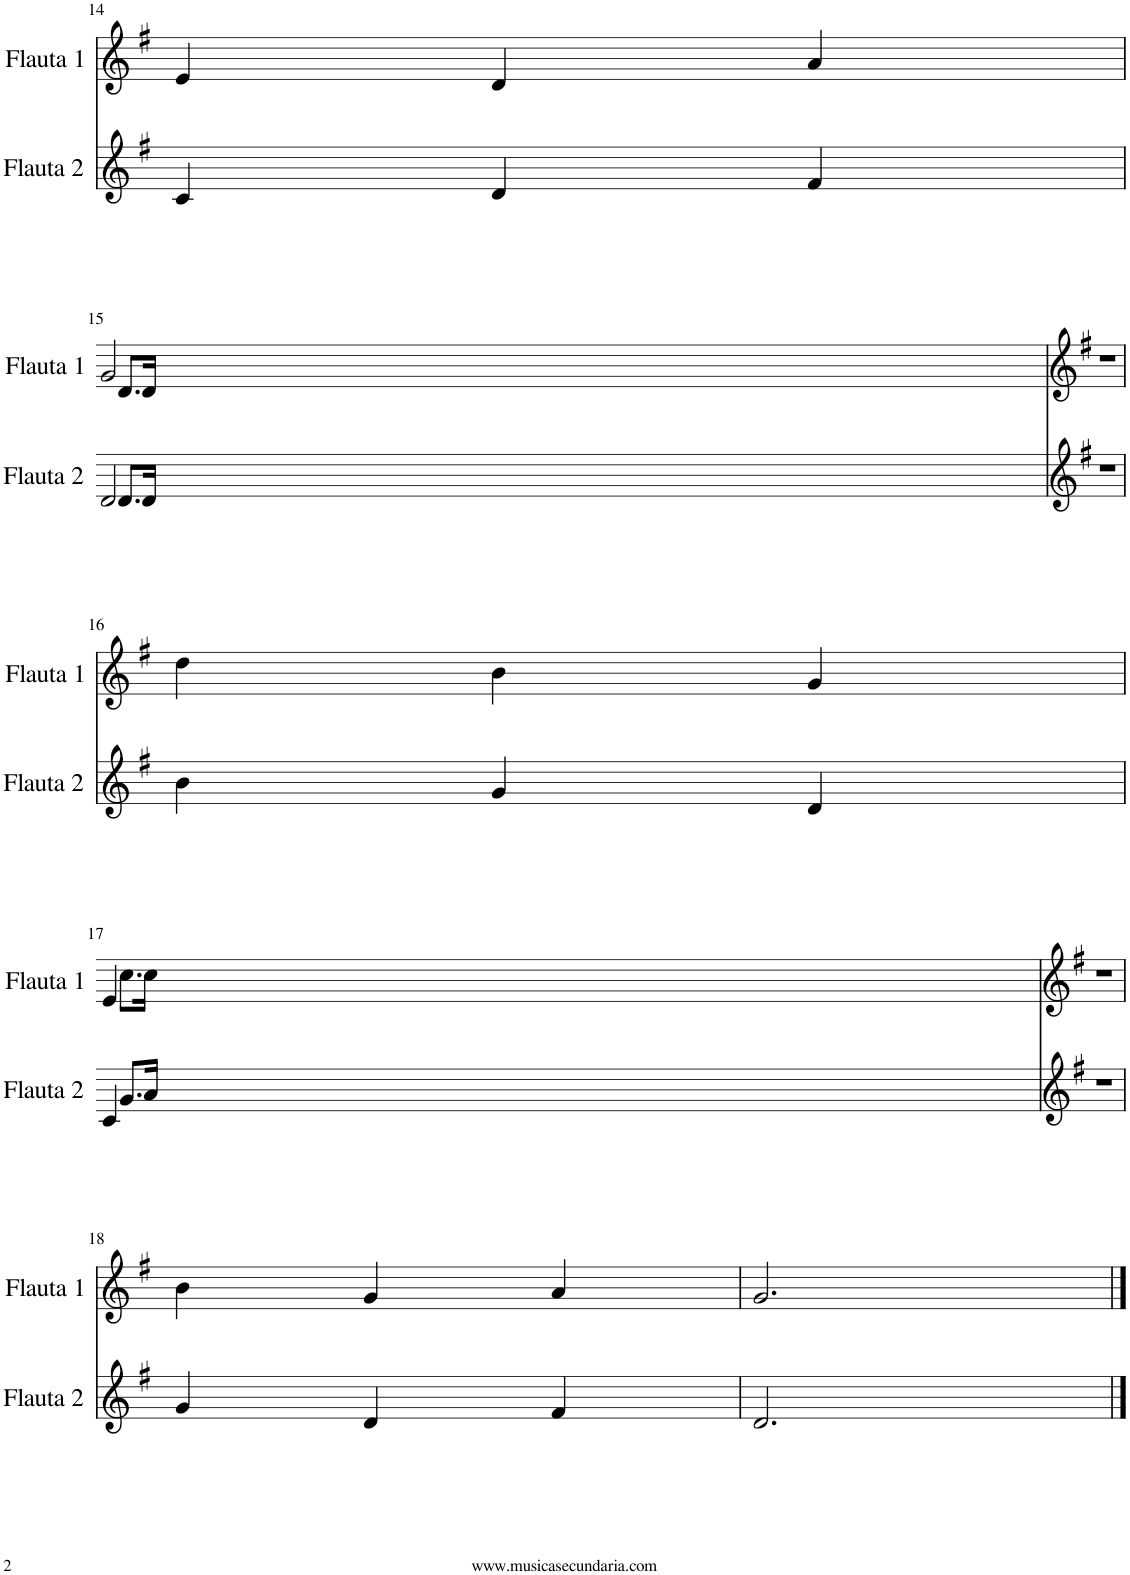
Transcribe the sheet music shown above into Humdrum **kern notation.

**kern	**kern
*part2	*part1
*staff2	*staff1
*I"Flauta 2	*I"Flauta 1
*I'Flauta 2	*I'Flauta 1
!!LO:PB:g=z
*clefG2	*clefG2
*k[f#]	*k[f#]
*M3/4	*M4/4
=14	=14
4c/	4e/
4d/	4d/
4f#/	4a/
!!LO:LB:g=z
=15	=15
2d/	2g/
8.d/L	8.d/L
16d/Jk	16d/Jk
4ryy	4ryy
2.r	1r
4ryy	.
!!LO:LB:g=z
=16	=16
4b\	4dd\
4g/	4b\
4d/	4g/
!!LO:LB:g=z
=17	=17
4c/	4e/
8.g/L	8.cc\L
16a/Jk	16cc\Jk
000.ryy	000.ryy
2.r	1r
4ryy	.
!!LO:LB:g=z
=18	=18
4g/	4b\
4d/	4g/
4f#/	4a/
=19	=19
2.d/	2.g/
==	==
*-	*-
